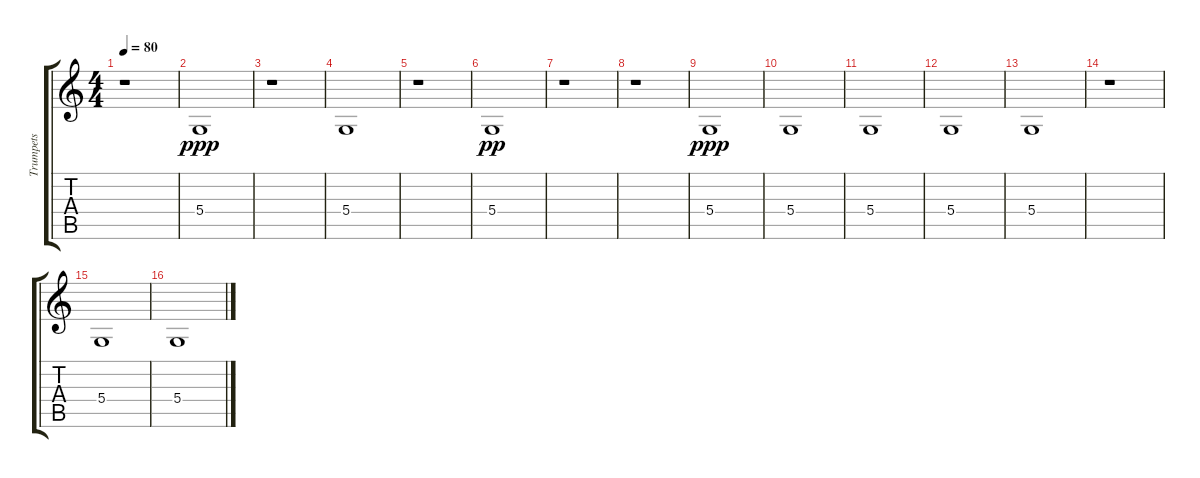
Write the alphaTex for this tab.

\track ("Trumpets            " "Trumpets  ") {instrument trumpet}
\staff {score tabs}
\tuning (E4 B3 G3 D3 A2 E2) {hide}
\ts (4 4)
\tempo 80
\clef g2
\ks c
r.1{dy ppp} |
5.4.1 |
r.1 |
5.4.1 |
r.1 |
5.4.1{dy pp} |
r.1 |
r.1 |
5.4.1{dy ppp} |
5.4.1 |
5.4.1 |
5.4.1 |
5.4.1 |
r.1 |
5.4.1 |
5.4.1
